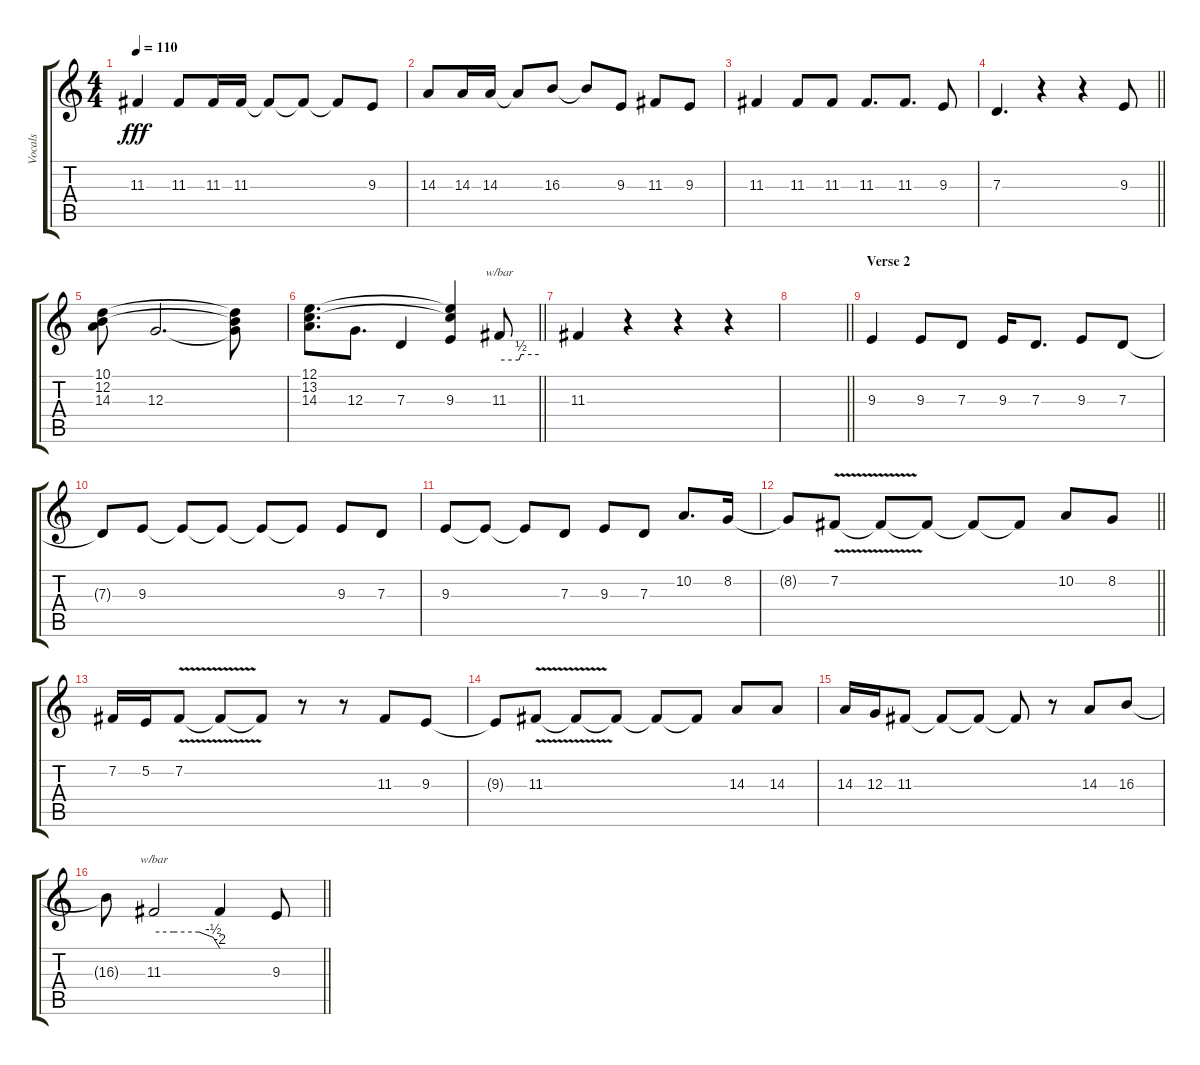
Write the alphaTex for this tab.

\track ("Vocals" "Vocals") {instrument bassoon}
\staff {score tabs}
\tuning (E4 B3 G3 D3 A2 E2) {hide}
\ts (4 4)
\tempo 110
\clef g2
\ks c
11.3.4{dy fff} 11.3.8 11.3.16 11.3.16 11.3{t}.8 11.3{t}.8 11.3{t}.8 9.3.8 |
14.3.8 14.3.16 14.3.16 14.3{t}.8 16.3.8 16.3{t}.8 9.3.8 11.3.8 9.3.8 |
11.3.4 11.3.8 11.3.8 11.3.8{d} 11.3.8{d} 9.3.8 |
\barLineRight lightlight
7.3.4{d} r.4 r.4 9.3.8 |
(10.1 12.2 14.3).8 12.3.2{d} (10.1{t} 12.2{t} 12.3{t}).8 |
\barLineRight lightlight
(12.1 13.2 14.3).8{d} 12.3.8{d} 7.3.4 (12.1{t} 13.2{t} 9.3).4 11.3.8{tbe (custom default 0 0 30 0 33 2 60 2)} |
11.3.4 r.4 r.4 r.4 |
\barLineRight lightlight
|
\section ("" "Verse 2")
9.3.4 9.3.8 7.3.8 9.3.16 7.3.8{d} 9.3.8 7.3.8 |
7.3{t}.8 9.3.8 9.3{t}.8 9.3{t}.8 9.3{t}.8 9.3{t}.8 9.3.8 7.3.8 |
9.3.8 9.3{t}.8 9.3{t}.8 7.3.8 9.3.8 7.3.8 10.2.8{d} 8.2.16 |
\barLineRight lightlight
8.2{t}.8 7.2{v}.8 7.2{t}.8 7.2{t}.8 7.2{t}.8 7.2{t}.8 10.2.8 8.2.8 |
7.2.16 5.2.16 7.2{v}.8 7.2{t}.8 7.2{t}.8 r.8 r.8 11.3.8 9.3.8 |
9.3{t}.8 11.3{v}.8 11.3{t}.8 11.3{t}.8 11.3{t}.8 11.3{t}.8 14.3.8 14.3.8 |
14.3.16 12.3.16 11.3.8 11.3{t}.8 11.3{t}.8 11.3{t}.8 r.8 14.3.8 16.3.8 |
\barLineRight lightlight
16.3{t}.8 11.3.2{tbe (custom default 0 0 18 0 41 0 54 -2 60 -8)} 11.3{t}.4 9.3.8
